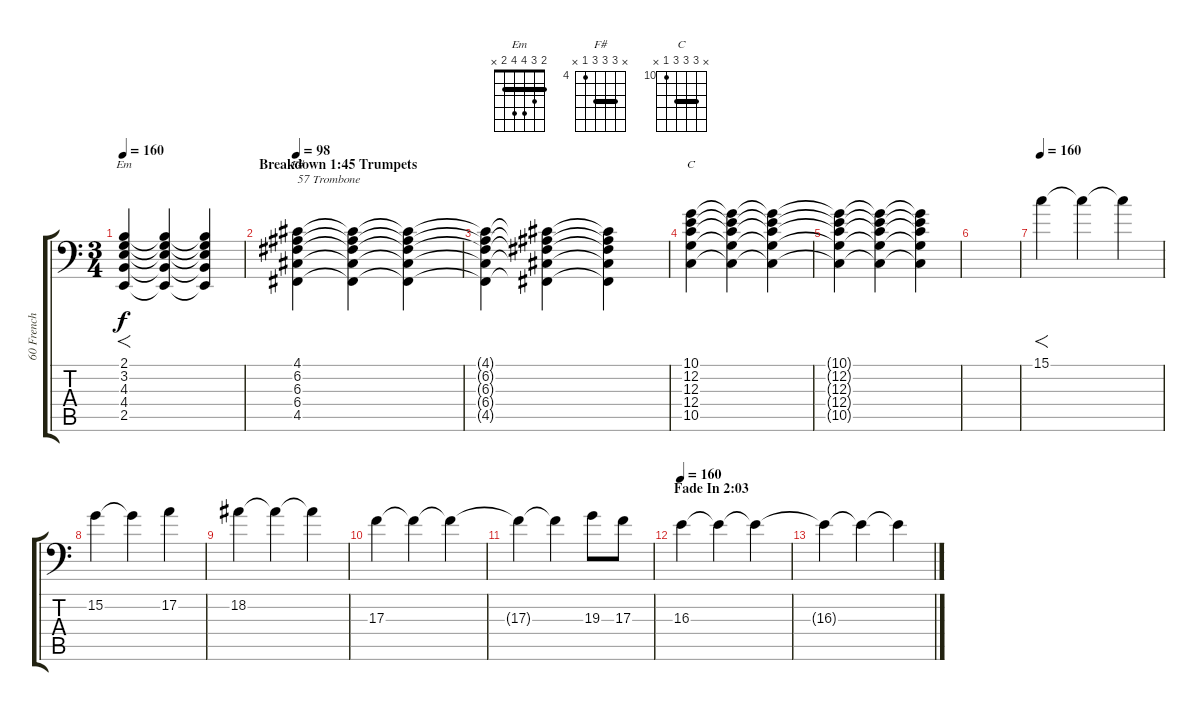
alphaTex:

\track ("60 French Horn Loud / 57 Trombone" "60 French ") {instrument frenchhorn}
\staff {score tabs}
\tuning (A3 E3 C3 G2 D2 G1) {hide}
\chord ("Em" 2 3 4 4 2 x) {barre 2}
\chord ("F#" x 6 6 6 4 x) {firstfret 4 barre 6}
\chord ("C" x 12 12 12 10 x) {firstfret 10 barre 12}
\ts (3 4)
\tempo 160
\clef f4
\ks c
(2.1 3.2 4.3 4.4 2.5).4{f ch "Em" dy f volume 11} (2.1{t} 3.2{t} 4.3{t} 4.4{t} 2.5{t}).4 (2.1{t} 3.2{t} 4.3{t} 4.4{t} 2.5{t}).4 |
\section ("" "Breakdown 1:45 Trumpets")
\tempo 98
(4.1 6.2 6.3 6.4 4.5).4{ch "F#" txt "57 Trombone"} (4.1{t} 6.2{t} 6.3{t} 6.4{t} 4.5{t}).4 (4.1{t} 6.2{t} 6.3{t} 6.4{t} 4.5{t}).4 |
(4.1{t} 6.2{t} 6.3{t} 6.4{t} 4.5{t}).4 (4.1{t} 6.2{t} 6.3{t} 6.4{t} 4.5{t}).4 (4.1{t} 6.2{t} 6.3{t} 6.4{t} 4.5{t}).4 |
(10.1 12.2 12.3 12.4 10.5).4{ch "C"} (10.1{t} 12.2{t} 12.3{t} 12.4{t} 10.5{t}).4 (10.1{t} 12.2{t} 12.3{t} 12.4{t} 10.5{t}).4 |
(10.1{t} 12.2{t} 12.3{t} 12.4{t} 10.5{t}).4 (10.1{t} 12.2{t} 12.3{t} 12.4{t} 10.5{t}).4 (10.1{t} 12.2{t} 12.3{t} 12.4{t} 10.5{t}).4 |
|
\tempo 160
15.1.4{f} 15.1{t}.4 15.1{t}.4 |
15.2.4 15.2{t}.4 17.2.4 |
18.2.4 18.2{t}.4 18.2{t}.4 |
17.3.4 17.3{t}.4 17.3{t}.4 |
17.3{t}.4 17.3{t}.4 19.3.8 17.3.8 |
\section ("" "Fade In 2:03")
\tempo 160
16.3.4{volume 2} 16.3{t}.4 16.3{t}.4 |
16.3{t}.4 16.3{t}.4 16.3{t}.4
